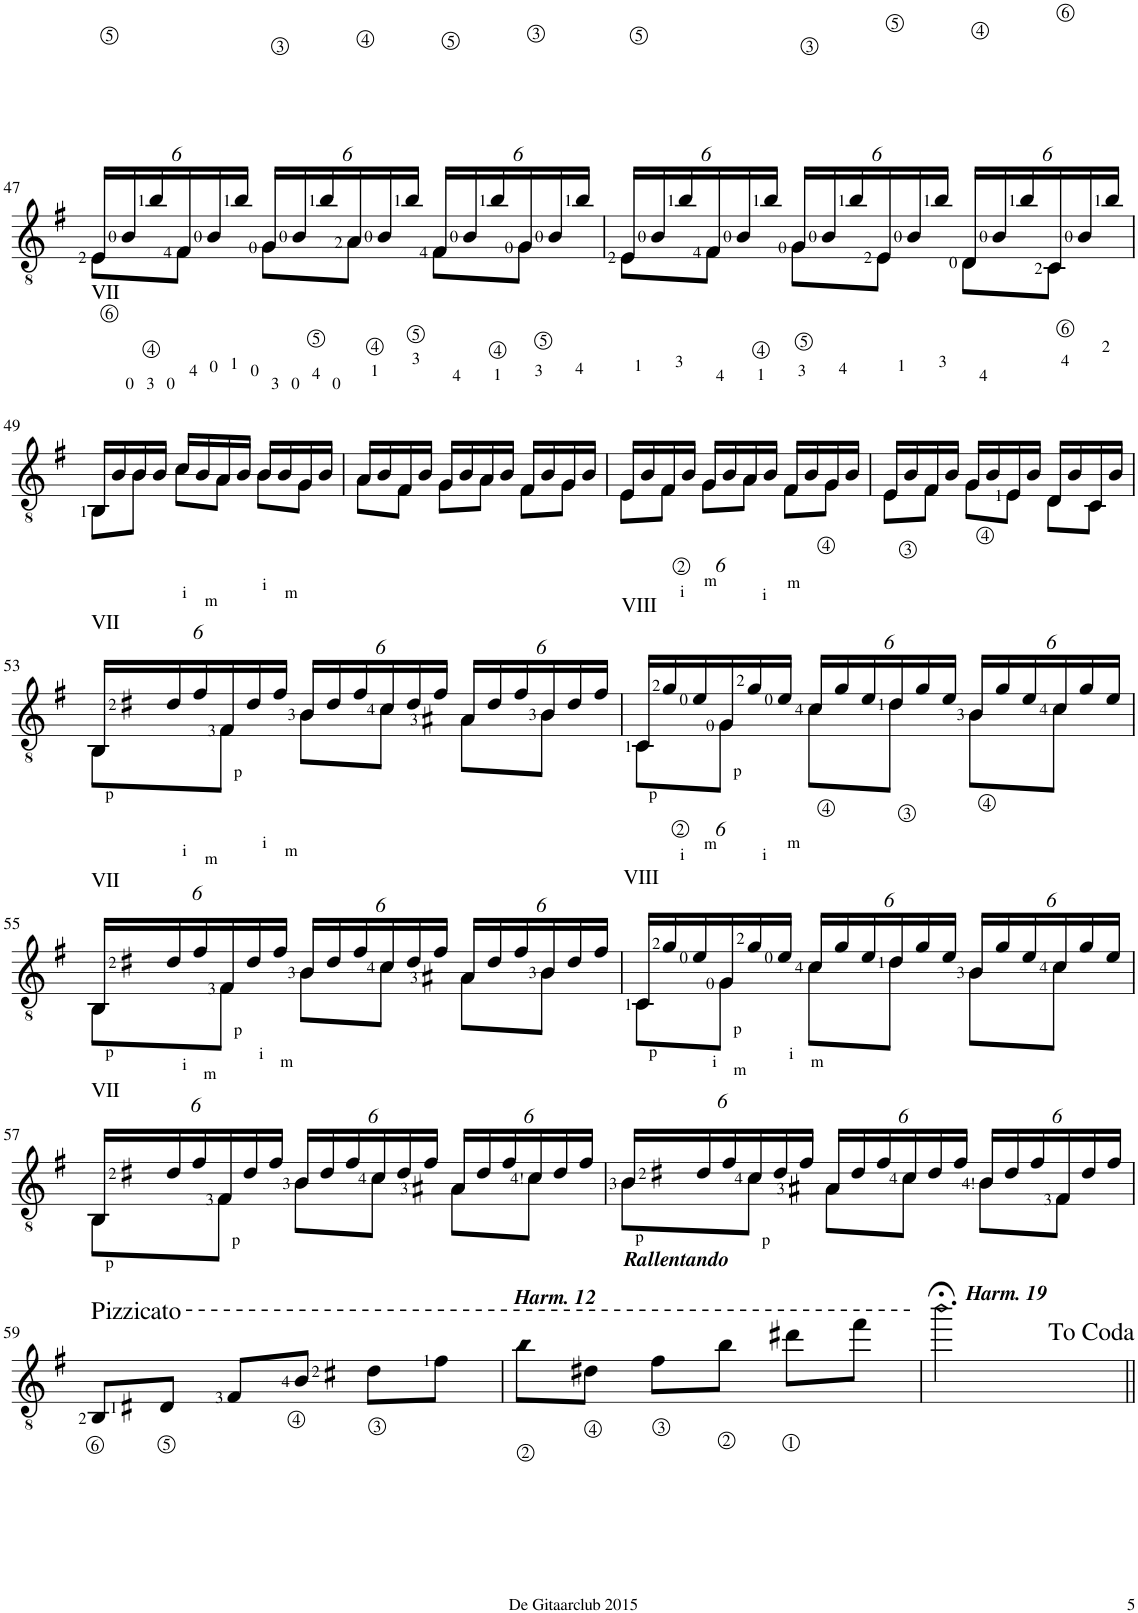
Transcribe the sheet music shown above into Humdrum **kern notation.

**kern
*part1
*staff1
*I"Klassieke gitaar
*I'Git.
!!LO:PB:g=z
*clefGv2
*k[f#]
*M3/4
*Xbrackettup
=47
*^
24E/LL	8E\L
24B/	.
24b/	.
24F#/	8F#\J
24B/	.
24b/JJ	.
24G/LL	8G\L
24B/	.
24b/	.
24A/	8A\J
24B/	.
24b/JJ	.
24F#/LL	8F#\L
24B/	.
24b/	.
24G/	8G\J
24B/	.
24b/JJ	.
=48	=48
24E/LL	8E\L
24B/	.
24b/	.
24F#/	8F#\J
24B/	.
24b/JJ	.
24G/LL	8G\L
24B/	.
24b/	.
24E/	8E\J
24B/	.
24b/JJ	.
24D/LL	8D\L
24B/	.
24b/	.
24C/	8C\J
24B/	.
24b/JJ	.
!!LO:LB:g=z	!!
=49	=49
!LO:TX:a:t=VII	!
16BB/LL	8BB\L
16B/	.
16B/	8B\J
16B/JJ	.
16c/LL	8c\L
16B/	.
16A/	8A\J
16B/JJ	.
16B/LL	8B\L
16B/	.
16G/	8G\J
16B/JJ	.
=50	=50
16A/LL	8A\L
16B/	.
16F#/	8F#\J
16B/JJ	.
16G/LL	8G\L
16B/	.
16A/	8A\J
16B/JJ	.
16F#/LL	8F#\L
16B/	.
16G/	8G\J
16B/JJ	.
=51	=51
16E/LL	8E\L
16B/	.
16F#/	8F#\J
16B/JJ	.
16G/LL	8G\L
16B/	.
16A/	8A\J
16B/JJ	.
16F#/LL	8F#\L
16B/	.
16G/	8G\J
16B/JJ	.
=52	=52
16E/LL	8E\L
16B/	.
16F#/	8F#\J
16B/JJ	.
16G/LL	8G\L
16B/	.
16E/	8E\J
16B/JJ	.
16D/LL	8D\L
16B/	.
16C/	8C\J
16B/JJ	.
!!LO:LB:g=z	!!
=53	=53
!LO:TX:a:t=VII	!
24BB</LL	8BB\L
24d#X/	.
24f#/	.
24F#</	8F#\J
24d#/	.
24f#/JJ	.
24B/LL	8B\L
24d#/	.
24f#/	.
24c/	8c\J
24d#/	.
24f#/JJ	.
24A#X/LL	8A#\L
24d#/	.
24f#/	.
24B/	8B\J
24d#/	.
24f#/JJ	.
=54	=54
!LO:TX:a:t=VIII	!
24C</LL	8C\L
24g/	.
24e/	.
24G</	8G\J
24g/	.
24e/JJ	.
24c/LL	8c\L
24g/	.
24e/	.
24d/	8d\J
24g/	.
24e/JJ	.
24B/LL	8B\L
24g/	.
24e/	.
24c/	8c\J
24g/	.
24e/JJ	.
!!LO:LB:g=z	!!
=55	=55
!LO:TX:a:t=VII	!
24BB</LL	8BB\L
24d#X/	.
24f#/	.
24F#</	8F#\J
24d#/	.
24f#/JJ	.
24B/LL	8B\L
24d#/	.
24f#/	.
24c/	8c\J
24d#/	.
24f#/JJ	.
24A#X/LL	8A#\L
24d#/	.
24f#/	.
24B/	8B\J
24d#/	.
24f#/JJ	.
=56	=56
!LO:TX:a:t=VIII	!
24C</LL	8C\L
24g/	.
24e/	.
24G</	8G\J
24g/	.
24e/JJ	.
24c/LL	8c\L
24g/	.
24e/	.
24d/	8d\J
24g/	.
24e/JJ	.
24B/LL	8B\L
24g/	.
24e/	.
24c/	8c\J
24g/	.
24e/JJ	.
!!LO:LB:g=z	!!
=57	=57
!LO:TX:a:t=VII	!
24BB</LL	8BB\L
24d#X/	.
24f#/	.
24F#</	8F#\J
24d#/	.
24f#/JJ	.
24B/LL	8B\L
24d#/	.
24f#/	.
24c/	8c\J
24d#/	.
24f#/JJ	.
24A#X/LL	8A#\L
24d#/	.
24f#/	.
24c/	8c\J
24d#/	.
24f#/JJ	.
=58	=58
!LO:TX:b:Bi:t=Rallentando	!
24B</LL	8B\L
24d#X/	.
24f#/	.
24c</	8c\J
24d#/	.
24f#/JJ	.
24A#X/LL	8A#\L
24d#/	.
24f#/	.
24c/	8c\J
24d#/	.
24f#/JJ	.
24B/LL	8B\L
24d#/	.
24f#/	.
24F#/	8F#\J
24d#/	.
24f#/JJ	.
*v	*v
!!LO:LB:g=z
=59
!LO:TX:a:t=Pizzicato
8BB/L
8D#X/J
8F#/L
8B/J
8d#X<\L
8f#\J
=60
!LO:TX:a:Bi:t=Harm. 12
!LO:N:head=diamond
8b<\L
8d#X<\J
8f#<\L
8b<\J
8dd#X<\L
8ff#\J
=61
!LO:TX:a:Bi:t=Harm. 19
2.bb;<\
=||
*-
